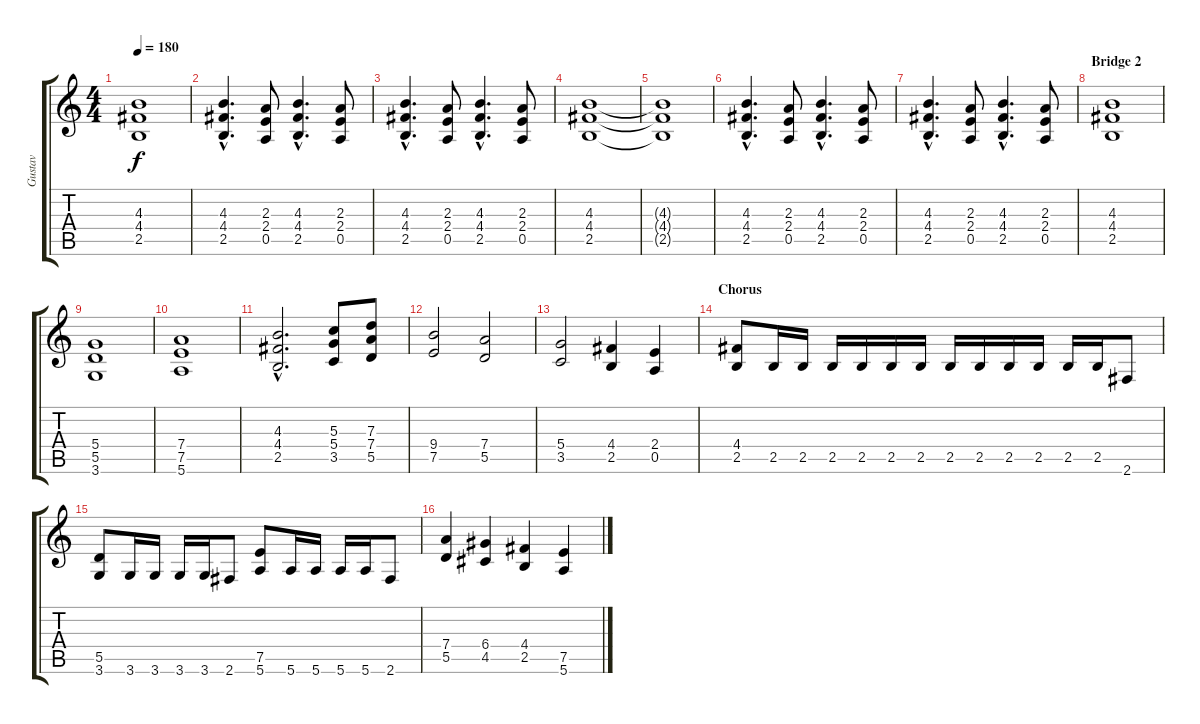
\track ("Gustav" "Gustav") {instrument distortionguitar}
\staff {score tabs}
\tuning (E4 B3 G3 D3 A2 E2) {hide}
\ts (4 4)
\tempo 180
\clef g2
\ks c
(4.3{t} 4.4{t} 2.5{t}).1{dy f} |
(4.3{hac} 4.4{hac} 2.5{hac}).4{d} (2.3 2.4 0.5).8 (4.3{hac} 4.4{hac} 2.5{hac}).4{d} (2.3 2.4 0.5).8 |
(4.3{hac} 4.4{hac} 2.5{hac}).4{d} (2.3 2.4 0.5).8 (4.3{hac} 4.4{hac} 2.5{hac}).4{d} (2.3 2.4 0.5).8 |
(4.3 4.4 2.5).1 |
(4.3{t} 4.4{t} 2.5{t}).1 |
(4.3{hac} 4.4{hac} 2.5{hac}).4{d} (2.3 2.4 0.5).8 (4.3{hac} 4.4{hac} 2.5{hac}).4{d} (2.3 2.4 0.5).8 |
(4.3{hac} 4.4{hac} 2.5{hac}).4{d} (2.3 2.4 0.5).8 (4.3{hac} 4.4{hac} 2.5{hac}).4{d} (2.3 2.4 0.5).8 |
\section ("" "Bridge 2")
(4.3 4.4 2.5).1 |
(5.4 5.5 3.6).1 |
(7.4 7.5 5.6).1 |
(4.3{hac} 4.4{hac} 2.5{hac}).2{d} (5.3 5.4 3.5).8 (7.3 7.4 5.5).8 |
(9.4 7.5).2 (7.4 5.5).2 |
(5.4 3.5).2 (4.4 2.5).4 (2.4 0.5).4 |
\section ("" "Chorus")
(4.4 2.5).8 2.5.16 2.5.16 2.5.16 2.5.16 2.5.16 2.5.16 2.5.16 2.5.16 2.5.16 2.5.16 2.5.16 2.5.16 2.6.8 |
(5.5 3.6).8 3.6.16 3.6.16 3.6.16 3.6.16 2.6.8 (7.5 5.6).8 5.6.16 5.6.16 5.6.16 5.6.16 2.6.8 |
(7.4 5.5).4 (6.4 4.5).4 (4.4 2.5).4 (7.5 5.6).4
